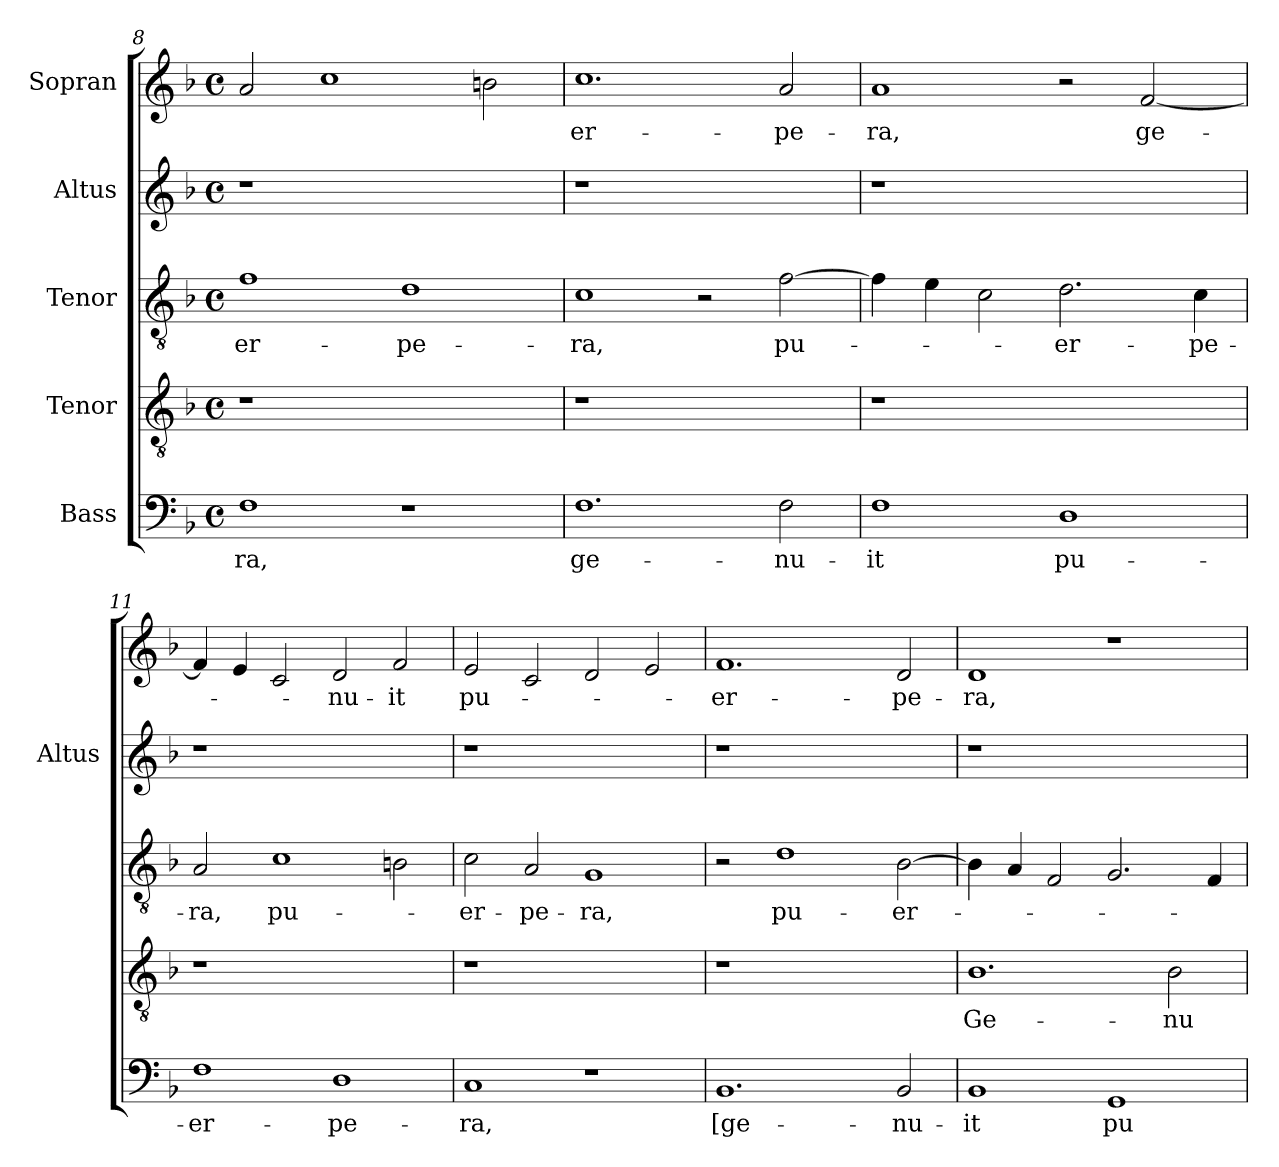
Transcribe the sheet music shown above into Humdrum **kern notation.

**kern	**text	**kern	**text	**kern	**text	**kern	**kern	**text
*part5	*part5	*part4	*part4	*part3	*part3	*part2	*part1	*part1
*staff5	*staff5	*staff4	*staff4	*staff3	*staff3	*staff2	*staff1	*staff1
*I"Bass	*	*I"Tenor	*	*I"Tenor	*	*I"Altus	*I"Sopran	*
*	*	*	*	*	*	*I'Altus	*	*
!!LO:LB:g=z
*clefF4	*	*clefGv2	*	*clefGv2	*	*clefG2	*clefG2	*
*	*	*ITrd7c12	*	*ITrd7c12	*	*	*	*
*k[b-]	*	*k[b-]	*	*k[b-]	*	*k[b-]	*k[b-]	*
*F:	*	*F:	*	*F:	*	*F:	*F:	*
*M4/4	*	*M4/4	*	*M4/4	*	*M4/4	*M4/4	*
*met(c)	*	*met(c)	*	*met(c)	*	*met(c)	*met(c)	*
=8	=8	=8	=8	=8	=8	=8	=8	=8
!	!LO:LY:b:color=#000000	!LO:N:vis=1	!	!	!	!	!	!
!	!	!	!	!	!LO:LY:b:color=#000000	!LO:N:vis=1	!	!
1Fi	-ra,	1r	.	1Fi	-er-	1r	2ai/	.
.	.	.	.	.	.	.	1cci	.
!	!	!	!	!	!LO:LY:b:color=#000000	!	!	!
1r	.	1ryy	.	1Di	-pe-	1ryy	.	.
.	.	.	.	.	.	.	2bni\	.
=9	=9	=9	=9	=9	=9	=9	=9	=9
!	!LO:LY:b:color=#000000	!LO:N:vis=1	!	!	!	!	!	!
!	!	!	!	!	!LO:LY:b:color=#000000	!LO:N:vis=1	!	!
!	!	!	!	!	!	!	!	!LO:LY:b:color=#000000
1.Fi	ge-	1r	.	1Ci	-ra,	1r	1.cci	-er-
.	.	1ryy	.	2r	.	1ryy	.	.
!	!LO:LY:b:color=#000000	!	!	!	!	!	!	!
!	!	!	!	!	!LO:LY:b:color=#000000	!	!	!
!	!	!	!	!	!	!	!	!LO:LY:b:color=#000000
2Fi\	-nu-	.	.	[>2Fi\	pu-	.	2ai/	-pe-
=10	=10	=10	=10	=10	=10	=10	=10	=10
!	!LO:LY:b:color=#000000	!LO:N:vis=1	!	!	!	!LO:N:vis=1	!	!
!	!	!	!	!	!	!	!	!LO:LY:b:color=#000000
1Fi	-it	1r	.	4Fi\]	.	1r	1ai	-ra,
.	.	.	.	4Ei\	.	.	.	.
.	.	.	.	2Ci\	.	.	.	.
!	!LO:LY:b:color=#000000	!	!	!	!	!	!	!
!	!	!	!	!	!LO:LY:b:color=#000000	!	!	!
1Di	pu-	1ryy	.	2.Di\	-er-	1ryy	2r	.
!	!	!	!	!	!	!	!	!LO:LY:b:color=#000000
.	.	.	.	.	.	.	[<2fi/	ge-
!	!	!	!	!	!LO:LY:b:color=#000000	!	!	!
.	.	.	.	4Ci\	-pe-	.	.	.
=11	=11	=11	=11	=11	=11	=11	=11	=11
!	!LO:LY:b:color=#000000	!LO:N:vis=1	!	!	!	!	!	!
!	!	!	!	!	!LO:LY:b:color=#000000	!LO:N:vis=1	!	!
1Fi	-er-	1r	.	2AAi/	-ra,	1r	4fi/]	.
.	.	.	.	.	.	.	4ei/	.
!	!	!	!	!	!LO:LY:b:color=#000000	!	!	!
.	.	.	.	1Ci	pu-	.	2ci/	.
!	!LO:LY:b:color=#000000	!	!	!	!	!	!	!
!	!	!	!	!	!	!	!	!LO:LY:b:color=#000000
1Di	-pe-	1ryy	.	.	.	1ryy	2di/	-nu-
!	!	!	!	!	!	!	!	!LO:LY:b:color=#000000
.	.	.	.	2BBni\	.	.	2fi/	-it
=12	=12	=12	=12	=12	=12	=12	=12	=12
!	!LO:LY:b:color=#000000	!LO:N:vis=1	!	!	!	!	!	!
!	!	!	!	!	!LO:LY:b:color=#000000	!LO:N:vis=1	!	!
!	!	!	!	!	!	!	!	!LO:LY:b:color=#000000
1Ci	-ra,	1r	.	2Ci\	-er-	1r	2ei/	pu-
!	!	!	!	!	!LO:LY:b:color=#000000	!	!	!
.	.	.	.	2AAi/	-pe-	.	2ci/	.
!	!	!	!	!	!LO:LY:b:color=#000000	!	!	!
1r	.	1ryy	.	1GGi	-ra,	1ryy	2di/	.
.	.	.	.	.	.	.	2ei/	.
=13	=13	=13	=13	=13	=13	=13	=13	=13
!	!LO:LY:b:color=#000000	!LO:N:vis=1	!	!	!	!LO:N:vis=1	!	!
!	!	!	!	!	!	!	!	!LO:LY:b:color=#000000
1.BB-i	[ge-	1r	.	2r	.	1r	1.fi	-er-
!	!	!	!	!	!LO:LY:b:color=#000000	!	!	!
.	.	.	.	1Di	pu-	.	.	.
.	.	1ryy	.	.	.	1ryy	.	.
!	!LO:LY:b:color=#000000	!	!	!	!	!	!	!
!	!	!	!	!	!LO:LY:b:color=#000000	!	!	!
!	!	!	!	!	!	!	!	!LO:LY:b:color=#000000
2BB-i/	-nu-	.	.	[>2BB-i\	-er-	.	2di/	-pe-
=14	=14	=14	=14	=14	=14	=14	=14	=14
!	!LO:LY:b:color=#000000	!	!	!	!	!	!	!
!	!	!	!LO:LY:b:color=#000000	!	!	!LO:N:vis=1	!	!
!	!	!	!	!	!	!	!	!LO:LY:b:color=#000000
1BB-i	-it	1.BB-i	Ge-	4BB-i\]	.	1r	1di	-ra,
.	.	.	.	4AAi/	.	.	.	.
.	.	.	.	2FFi/	.	.	.	.
!	!LO:LY:b:color=#000000	!	!	!	!	!	!	!
1GGi	pu-	.	.	2.GGi/	.	1ryy	1r	.
!	!	!	!LO:LY:b:color=#000000	!	!	!	!	!
.	.	2BB-i\	-nu-	.	.	.	.	.
.	.	.	.	4FFi/	.	.	.	.
=	=	=	=	=	=	=	=	=
*-	*-	*-	*-	*-	*-	*-	*-	*-
